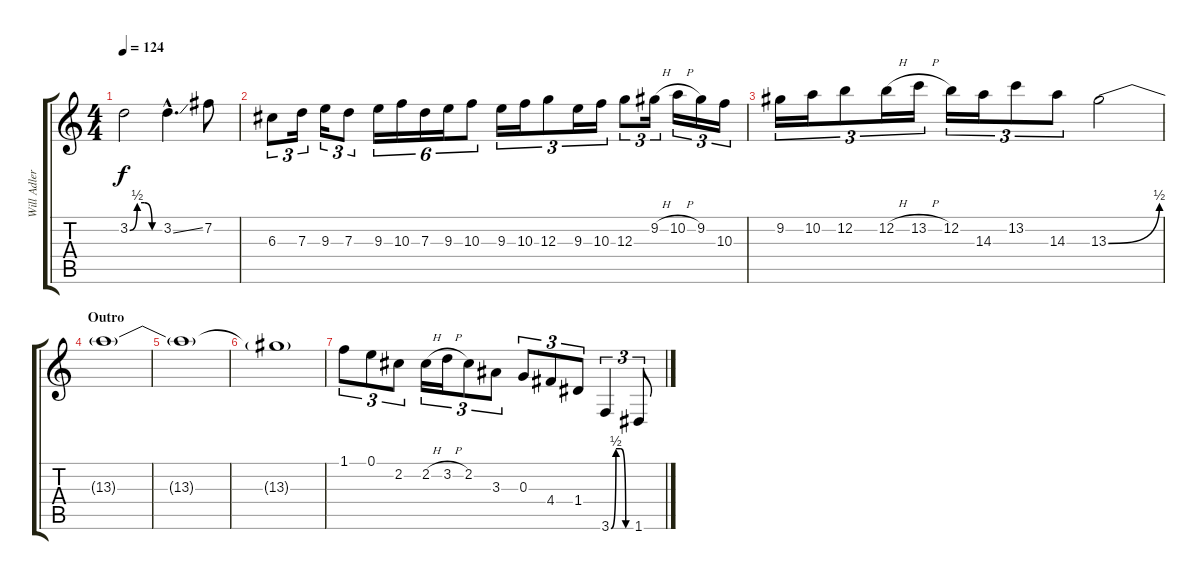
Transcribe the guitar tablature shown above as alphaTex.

\track ("Will Adler - Lead" "Will Adler") {instrument distortionguitar}
\staff {score tabs}
\tuning (E4 B3 G3 D3 A2 D2) {hide}
\ts (4 4)
\tempo 124
\clef g2
\ks c
3.2{be (custom 0 0 15 2 30 2 45 0 60 0)}.2{dy f} 3.2{ss hac}.4{d} 7.2.8 |
6.3.8{tu (3 2)} 7.3.16{tu (3 2)} 9.3.16{tu (3 2)} 7.3.8{tu (3 2)} 9.3.16{tu (6 4)} 10.3.16{tu (6 4)} 7.3.16{tu (6 4)} 9.3.16{tu (6 4)} 10.3.8{tu (6 4)} 9.3.16{tu (3 2)} 10.3.16{tu (3 2)} 12.3.8{tu (3 2)} 9.3.16{tu (3 2)} 10.3.16{tu (3 2)} 12.3.8{tu (3 2)} 9.2{h}.16{tu (3 2)} 10.2{h}.16{tu (3 2)} 9.2.16{tu (3 2)} 10.3.16{tu (3 2)} |
9.2.16{tu (3 2)} 10.2.16{tu (3 2)} 12.2.8{tu (3 2)} 12.2{h}.16{tu (3 2)} 13.2{h}.16{tu (3 2)} 12.2.16{tu (3 2)} 14.3.16{tu (3 2)} 13.2.8{tu (3 2)} 14.3.8{tu (3 2)} 13.3{be (bend 0 0 60 2)}.2 |
\section ("" "Outro")
13.3{t}.1 |
13.3{t}.1 |
13.3{t}.1 |
1.1.8{tu (3 2) balance 16} 0.1.8{tu (3 2)} 2.2.8{tu (3 2)} 2.2{h}.16{tu (3 2)} 3.2{h}.16{tu (3 2)} 2.2.8{tu (3 2)} 3.3.8{tu (3 2)} 0.3.8{tu (3 2)} 4.4.8{tu (3 2)} 1.4.8{tu (3 2)} 3.6{be (custom 0 0 15 2 30 2 45 0 60 0)}.4{tu (3 2)} 1.6.8{tu (3 2)}
